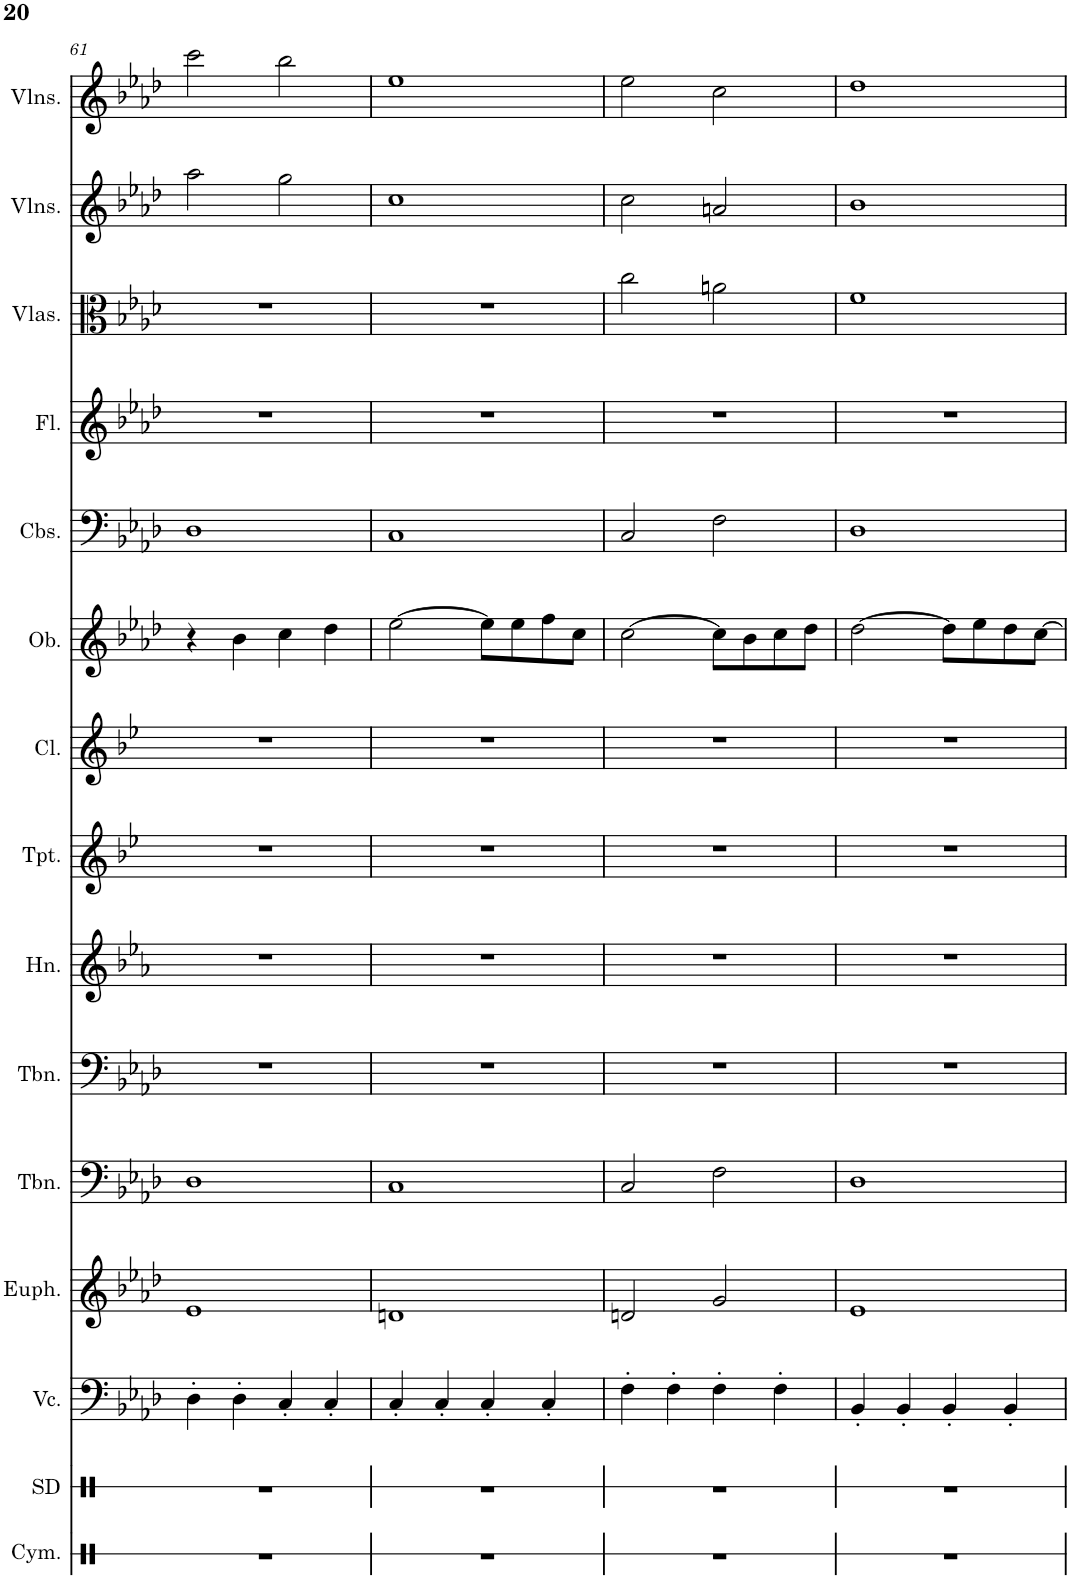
**kern	**kern	**kern	**kern	**kern	**kern	**kern	**kern	**kern	**kern	**kern	**kern	**kern	**kern	**kern
*part15	*part14	*part13	*part12	*part11	*part10	*part9	*part8	*part7	*part6	*part5	*part4	*part3	*part2	*part1
*staff15	*staff14	*staff13	*staff12	*staff11	*staff10	*staff9	*staff8	*staff7	*staff6	*staff5	*staff4	*staff3	*staff2	*staff1
*I"Cymbals	*I"Snare Drum	*I"Violoncello	*I"Euphonium	*I"Trombone	*I"Trombone	*I"Horn	*I"Trumpet	*I"Clarinet	*I"Oboe	*I"Contrabasses	*I"Flute	*I"Violas (section)	*I"Violins	*I"Violins
*I'Cym.	*I'SD	*I'Vc.	*I'Euph.	*I'Tbn.	*I'Tbn.	*I'Hn.	*I'Tpt.	*I'Cl.	*I'Ob.	*I'Cbs.	*I'Fl.	*I'Vlas.	*I'Vlns.	*I'Vlns.
!!LO:PB:g=z
*clefX	*clefX	*clefF4	*clefG2	*clefF4	*clefF4	*clefG2	*clefG2	*clefG2	*clefG2	*clefF4	*clefG2	*clefC3	*clefG2	*clefG2
*	*	*	*Trd8c14	*	*	*Trd4c7	*Trd1c2	*Trd1c2	*	*Trd7c12	*	*	*	*
*k[]	*k[]	*k[b-e-a-d-]	*k[b-e-a-d-]	*k[b-e-a-d-]	*k[b-e-a-d-]	*k[b-e-a-]	*k[b-e-]	*k[b-e-]	*k[b-e-a-d-]	*k[b-e-a-d-]	*k[b-e-a-d-]	*k[b-e-a-d-]	*k[b-e-a-d-]	*k[b-e-a-d-]
*M4/4	*M4/4	*M4/4	*M4/4	*M4/4	*M4/4	*M4/4	*M4/4	*M4/4	*M4/4	*M4/4	*M4/4	*M4/4	*M4/4	*M4/4
=61	=61	=61	=61	=61	=61	=61	=61	=61	=61	=61	=61	=61	=61	=61
1r	1r	4D-'\	1e-	1D-	1r	1r	1r	1r	4r	1D-	1r	1r	2aa-\	2ccc\
.	.	4D-'\	.	.	.	.	.	.	4b-\	.	.	.	.	.
.	.	4C'/	.	.	.	.	.	.	4cc\	.	.	.	2gg\	2bb-\
.	.	4C'/	.	.	.	.	.	.	4dd-\	.	.	.	.	.
=62	=62	=62	=62	=62	=62	=62	=62	=62	=62	=62	=62	=62	=62	=62
1r	1r	4C'/	1dn	1C	1r	1r	1r	1r	[2ee-\	1C	1r	1r	1cc	1ee-
.	.	4C'/	.	.	.	.	.	.	.	.	.	.	.	.
.	.	4C'/	.	.	.	.	.	.	8ee-\L]	.	.	.	.	.
.	.	.	.	.	.	.	.	.	8ee-\	.	.	.	.	.
.	.	4C'/	.	.	.	.	.	.	8ff\	.	.	.	.	.
.	.	.	.	.	.	.	.	.	8cc\J	.	.	.	.	.
=63	=63	=63	=63	=63	=63	=63	=63	=63	=63	=63	=63	=63	=63	=63
1r	1r	4F'\	2dn/	2C/	1r	1r	1r	1r	[2cc\	2C/	1r	2cc\	2cc\	2ee-\
.	.	4F'\	.	.	.	.	.	.	.	.	.	.	.	.
.	.	4F'\	2g/	2F\	.	.	.	.	8cc\L]	2F\	.	2an\	2an/	2cc\
.	.	.	.	.	.	.	.	.	8b-\	.	.	.	.	.
.	.	4F'\	.	.	.	.	.	.	8cc\	.	.	.	.	.
.	.	.	.	.	.	.	.	.	8dd-\J	.	.	.	.	.
=64	=64	=64	=64	=64	=64	=64	=64	=64	=64	=64	=64	=64	=64	=64
1r	1r	4BB-'/	1e-	1D-	1r	1r	1r	1r	[2dd-\	1D-	1r	1f	1b-	1dd-
.	.	4BB-'/	.	.	.	.	.	.	.	.	.	.	.	.
.	.	4BB-'/	.	.	.	.	.	.	8dd-\L]	.	.	.	.	.
.	.	.	.	.	.	.	.	.	8ee-\	.	.	.	.	.
.	.	4BB-'/	.	.	.	.	.	.	8dd-\	.	.	.	.	.
.	.	.	.	.	.	.	.	.	[8cc\J	.	.	.	.	.
=	=	=	=	=	=	=	=	=	=	=	=	=	=	=
*-	*-	*-	*-	*-	*-	*-	*-	*-	*-	*-	*-	*-	*-	*-
